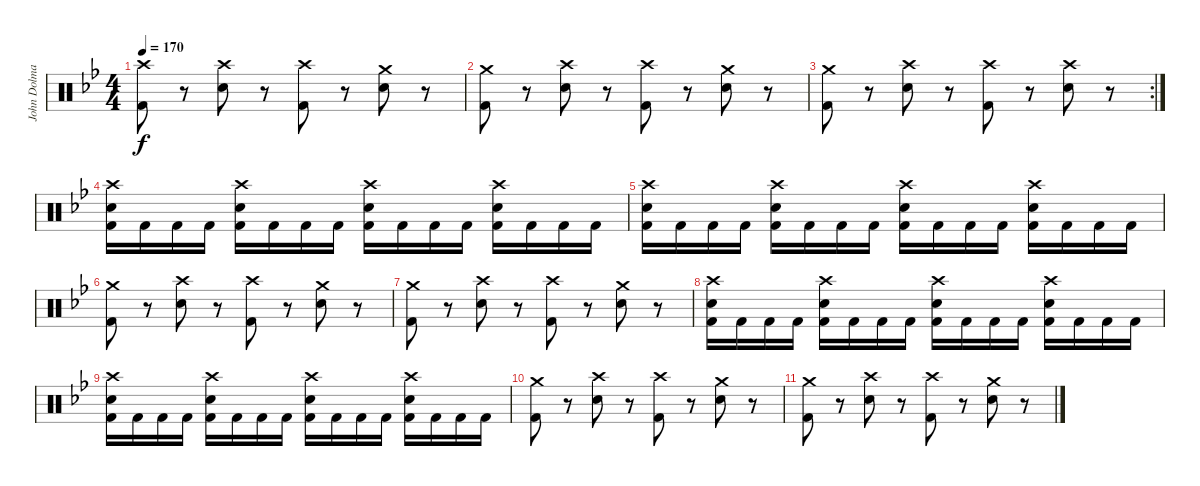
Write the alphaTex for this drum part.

\track ("John Dolmayan" "John Dolma") {instrument percussion}
\staff {score}
\articulation defaults
\ts (4 4)
\tempo 170
\clef neutral
\ks gminor
("Crash high (hit)" "Kick (hit) 2").8{dy f} r.8 ("Crash high (hit)" "Snare (hit) 2").8 r.8 ("Crash high (hit)" "Kick (hit) 2").8 r.8 ("Crash medium (hit)" "Snare (hit) 2").8 r.8 |
("Crash medium (hit)" "Kick (hit) 2").8 r.8 ("Crash high (hit)" "Snare (hit) 2").8 r.8 ("Crash high (hit)" "Kick (hit) 2").8 r.8 ("Crash medium (hit)" "Snare (hit) 2").8 r.8 |
\rc 2
("Crash medium (hit)" "Kick (hit) 2").8 r.8 ("Crash high (hit)" "Snare (hit) 2").8 r.8 ("Crash high (hit)" "Kick (hit) 2").8 r.8 ("Crash high (hit)" "Snare (hit) 2").8 r.8 |
("Crash high (hit)" "Snare (hit) 2" "Kick (hit) 2").16 "Kick (hit) 2".16 "Kick (hit) 2".16 "Kick (hit) 2".16 ("Crash high (hit)" "Snare (hit) 2" "Kick (hit) 2").16 "Kick (hit) 2".16 "Kick (hit) 2".16 "Kick (hit) 2".16 ("Crash high (hit)" "Snare (hit) 2" "Kick (hit) 2").16 "Kick (hit) 2".16 "Kick (hit) 2".16 "Kick (hit) 2".16 ("Crash high (hit)" "Snare (hit) 2" "Kick (hit) 2").16 "Kick (hit) 2".16 "Kick (hit) 2".16 "Kick (hit) 2".16 |
("Crash high (hit)" "Snare (hit) 2" "Kick (hit) 2").16 "Kick (hit) 2".16 "Kick (hit) 2".16 "Kick (hit) 2".16 ("Crash high (hit)" "Snare (hit) 2" "Kick (hit) 2").16 "Kick (hit) 2".16 "Kick (hit) 2".16 "Kick (hit) 2".16 ("Crash high (hit)" "Snare (hit) 2" "Kick (hit) 2").16 "Kick (hit) 2".16 "Kick (hit) 2".16 "Kick (hit) 2".16 ("Crash high (hit)" "Snare (hit) 2" "Kick (hit) 2").16 "Kick (hit) 2".16 "Kick (hit) 2".16 "Kick (hit) 2".16 |
("Crash medium (hit)" "Kick (hit) 2").8 r.8 ("Crash high (hit)" "Snare (hit) 2").8 r.8 ("Crash high (hit)" "Kick (hit) 2").8 r.8 ("Crash medium (hit)" "Snare (hit) 2").8 r.8 |
("Crash medium (hit)" "Kick (hit) 2").8 r.8 ("Crash high (hit)" "Snare (hit) 2").8 r.8 ("Crash high (hit)" "Kick (hit) 2").8 r.8 ("Crash medium (hit)" "Snare (hit) 2").8 r.8 |
("Crash high (hit)" "Snare (hit) 2" "Kick (hit) 2").16 "Kick (hit) 2".16 "Kick (hit) 2".16 "Kick (hit) 2".16 ("Crash high (hit)" "Snare (hit) 2" "Kick (hit) 2").16 "Kick (hit) 2".16 "Kick (hit) 2".16 "Kick (hit) 2".16 ("Crash high (hit)" "Snare (hit) 2" "Kick (hit) 2").16 "Kick (hit) 2".16 "Kick (hit) 2".16 "Kick (hit) 2".16 ("Crash high (hit)" "Snare (hit) 2" "Kick (hit) 2").16 "Kick (hit) 2".16 "Kick (hit) 2".16 "Kick (hit) 2".16 |
("Crash high (hit)" "Snare (hit) 2" "Kick (hit) 2").16 "Kick (hit) 2".16 "Kick (hit) 2".16 "Kick (hit) 2".16 ("Crash high (hit)" "Snare (hit) 2" "Kick (hit) 2").16 "Kick (hit) 2".16 "Kick (hit) 2".16 "Kick (hit) 2".16 ("Crash high (hit)" "Snare (hit) 2" "Kick (hit) 2").16 "Kick (hit) 2".16 "Kick (hit) 2".16 "Kick (hit) 2".16 ("Crash high (hit)" "Snare (hit) 2" "Kick (hit) 2").16 "Kick (hit) 2".16 "Kick (hit) 2".16 "Kick (hit) 2".16 |
("Crash medium (hit)" "Kick (hit) 2").8 r.8 ("Crash high (hit)" "Snare (hit) 2").8 r.8 ("Crash high (hit)" "Kick (hit) 2").8 r.8 ("Crash medium (hit)" "Snare (hit) 2").8 r.8 |
("Crash medium (hit)" "Kick (hit) 2").8 r.8 ("Crash high (hit)" "Snare (hit) 2").8 r.8 ("Crash high (hit)" "Kick (hit) 2").8 r.8 ("Crash medium (hit)" "Snare (hit) 2").8 r.8
